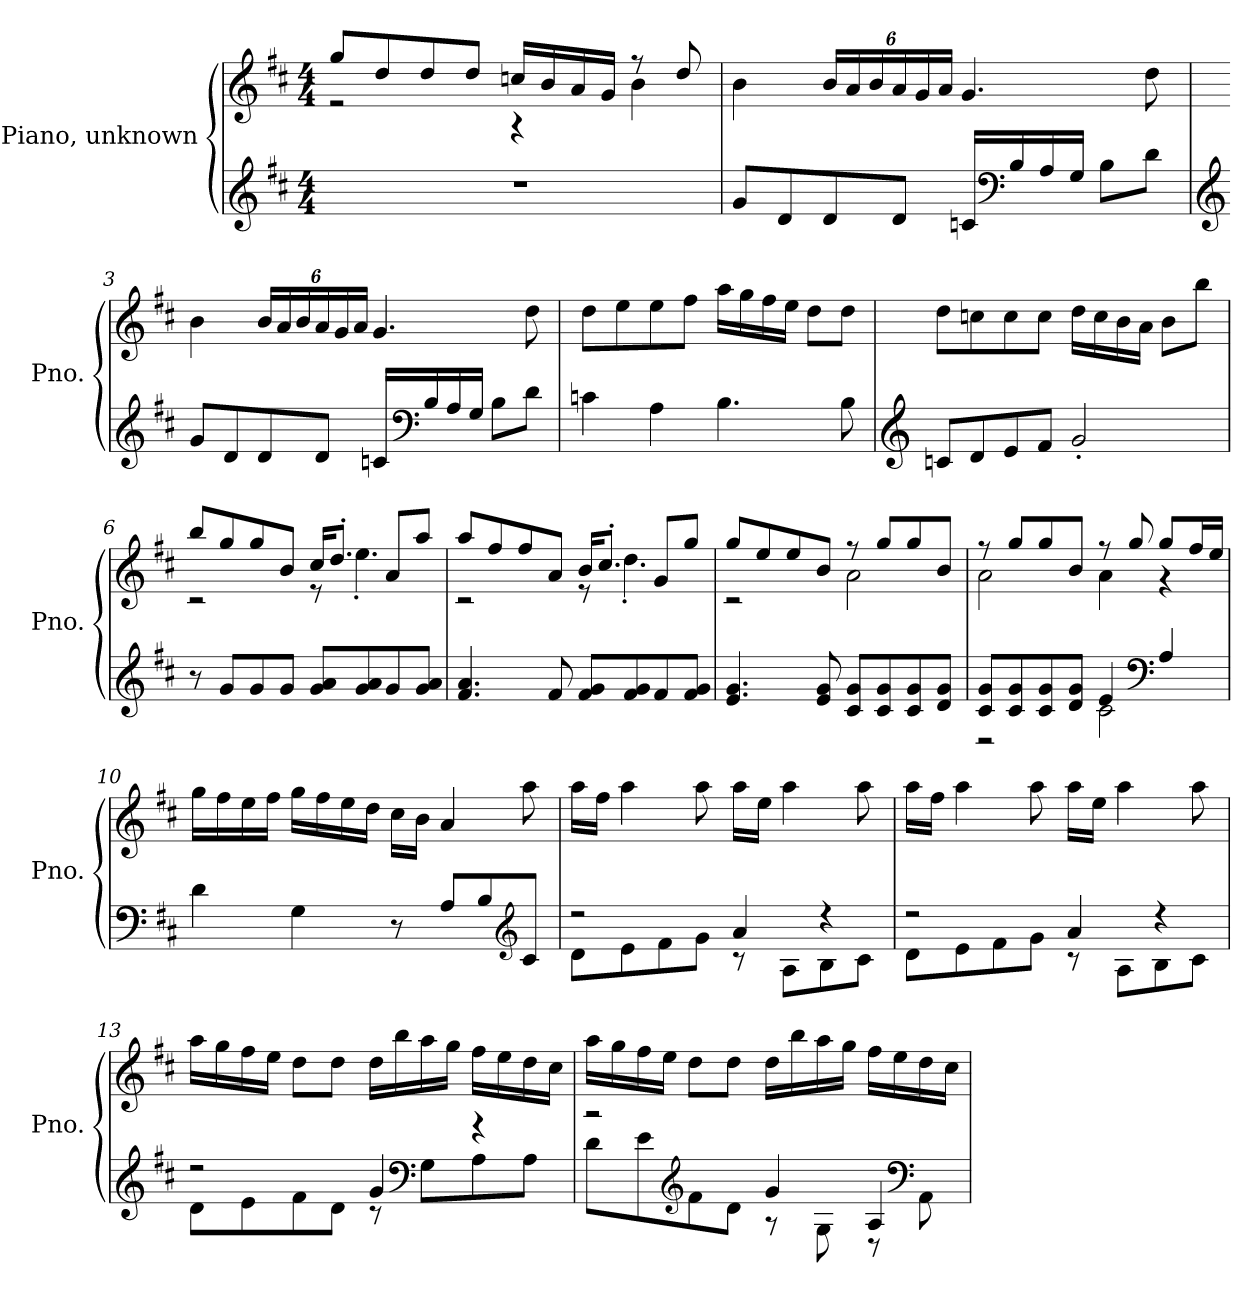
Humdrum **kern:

**kern	**kern
*part1	*part1
*staff2	*staff1
*I"Piano, unknown	*
*I'Pno.	*
*clefG2	*clefG2
*k[f#c#]	*k[f#c#]
*M4/4	*M4/4
*MM120	*MM120
=1	=1
*	*^
1r	8gg/L	2r
.	8dd/	.
.	8dd/	.
.	8dd/J	.
.	16ccn/LL	4r
.	16b/	.
.	16a/	.
.	16g/JJ	.
.	8r	4b\
.	8dd/	.
*	*v	*v
=2	=2
8g/L	4b\
8d/	.
*	*Xbrackettup
8d/	24b/LL
.	24a/
.	24b/
8d/J	24a/
.	24g/
.	24a/JJ
16cn/LL	4.g/
*clefF4	*
16B/	.
16A/	.
16G/JJ	.
8B\L	.
8d\J	8dd\
=3	=3
*clefG2	*
8g/L	4b\
8d/	.
8d/	24b/LL
.	24a/
.	24b/
8d/J	24a/
.	24g/
.	24a/JJ
16cn/LL	4.g/
*clefF4	*
16B/	.
16A/	.
16G/JJ	.
8B\L	.
8d\J	8dd\
!!LO:LB:g=z
=4	=4
4cn\	8dd\L
.	8ee\
4A\	8ee\
.	8ff#\J
4.B\	16aa\LL
.	16gg\
.	16ff#\
.	16ee\JJ
.	8dd\L
8B\	8dd\J
=5	=5
*clefG2	*
8cn/L	8dd\L
8d/	8ccn\
8e/	8cc\
8f#/J	8cc\J
2g'/	16dd\LL
.	16cc\
.	16b\
.	16a\JJ
.	8b\L
.	8bb\J
=6	=6
*	*^
8r	8bb/L	2r
8g/L	8gg/	.
8g/	8gg/	.
8g/J	8b/J	.
8g/ 8a/L	16cc#/KL	8r
.	8.dd'/J	.
8g/ 8a/	.	4.ee'\
8g/	8a/L	.
8g/ 8a/J	8aa/J	.
!!LO:LB:g=z	!!
=7	=7	=7
4.f#/ 4.a/	8aa/L	2r
.	8ff#/	.
.	8ff#/	.
8f#/	8a/J	.
8f#/ 8g/L	16b/KL	8r
.	8.cc#'/J	.
8f#/ 8g/	.	4.dd'\
8f#/	8g/L	.
8f#/ 8g/J	8gg/J	.
=8	=8	=8
4.e/ 4.g/	8gg/L	2r
.	8ee/	.
.	8ee/	.
8e/ 8g/	8b/J	.
8c#/ 8g/L	8r	2a\
8c#/ 8g/	8gg/L	.
8c#/ 8g/	8gg/	.
8d/ 8g/J	8b/J	.
=9	=9	=9
*^	*	*
8c#/ 8g/L	2r	8r	2a\
8c#/ 8g/	.	8gg/L	.
8c#/ 8g/	.	8gg/	.
8d/ 8g/J	.	8b/J	.
4e/	2c#\	8r	4a\
.	.	8gg/	.
*clefF4	*	*	*
4A/	.	8gg/L	4r
.	.	16ff#/L	.
.	.	16ee/JJ	.
*v	*v	*	*
*	*v	*v
!!LO:LB:g=z
=10	=10
4d\	16gg\LL
.	16ff#\
.	16ee\
.	16ff#\JJ
4G\	16gg\LL
.	16ff#\
.	16ee\
.	16dd\JJ
8r	16cc#\LL
.	16b\JJ
8A/L	4a/
8B/	.
*clefG2	*
8c#/J	8aa\
=11	=11
*^	*
2r	8d\L	16aa\LL
.	.	16ff#\JJ
.	8e\	4aa\
.	8f#\	.
.	8g\J	8aa\
4a/	8r	16aa\LL
.	.	16ee\JJ
.	8A\L	4aa\
4r	8B\	.
.	8c#\J	8aa\
=12	=12	=12
2r	8d\L	16aa\LL
.	.	16ff#\JJ
.	8e\	4aa\
.	8f#\	.
.	8g\J	8aa\
4a/	8r	16aa\LL
.	.	16ee\JJ
.	8A\L	4aa\
4r	8B\	.
.	8c#\J	8aa\
!!LO:LB:g=z
=13	=13	=13
2r	8d\L	16aa\LL
.	.	16gg\
.	8e\	16ff#\
.	.	16ee\JJ
.	8f#\	8dd\L
.	8d\J	8dd\J
4g/	8r	16dd\LL
.	.	16bb\
*clefF4	*	*
.	8G\L	16aa\
.	.	16gg\JJ
4r	8A\	16ff#\LL
.	.	16ee\
.	8A\J	16dd\
.	.	16cc#\JJ
=14	=14	=14
2r	8d\L	16aa\LL
.	.	16gg\
.	8e\	16ff#\
.	.	16ee\JJ
*clefG2	*	*
.	8f#\	8dd\L
.	8d\J	8dd\J
4g/	8r	16dd\LL
.	.	16bb\
.	8G\	16aa\
.	.	16gg\JJ
4A/	8r	16ff#\LL
.	.	16ee\
*clefF4	*	*
.	8AA\	16dd\
.	.	16cc#\JJ
*v	*v	*
=	=
*-	*-
